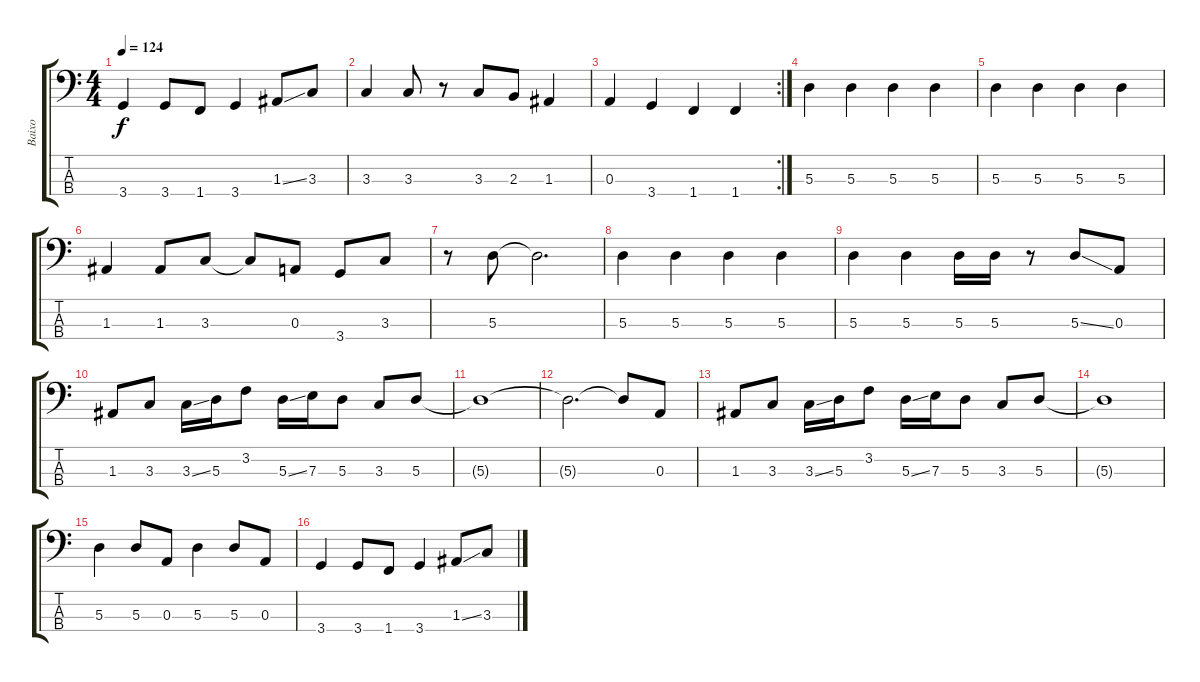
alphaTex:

\track ("Baixo" "Baixo") {instrument electricbassfinger}
\staff {score tabs}
\tuning (G2 D2 A1 E1) {hide}
\ts (4 4)
\tempo 124
\clef f4
\ks c
3.4.4{dy f} 3.4.8 1.4.8 3.4.4 1.3{ss}.8 3.3.8 |
3.3.4 3.3.8 r.8 3.3.8 2.3.8 1.3.4 |
\rc 2
0.3.4 3.4.4 1.4.4 1.4.4 |
5.3.4 5.3.4 5.3.4 5.3.4 |
5.3.4 5.3.4 5.3.4 5.3.4 |
1.3.4 1.3.8 3.3.8 3.3{t}.8 0.3.8 3.4.8 3.3.8 |
r.8 5.3.8 5.3{t}.2{d} |
5.3.4 5.3.4 5.3.4 5.3.4 |
5.3.4 5.3.4 5.3.16 5.3.16 r.8 5.3{ss}.8 0.3.8 |
1.3.8 3.3.8 3.3{ss}.16 5.3.16 3.2.8 5.3{ss}.16 7.3.16 5.3.8 3.3.8 5.3.8 |
5.3{t}.1 |
5.3{t}.2{d} 5.3{t}.8 0.3.8 |
1.3.8 3.3.8 3.3{ss}.16 5.3.16 3.2.8 5.3{ss}.16 7.3.16 5.3.8 3.3.8 5.3.8 |
5.3{t}.1 |
5.3.4 5.3.8 0.3.8 5.3.4 5.3.8 0.3.8 |
3.4.4 3.4.8 1.4.8 3.4.4 1.3{ss}.8 3.3.8
